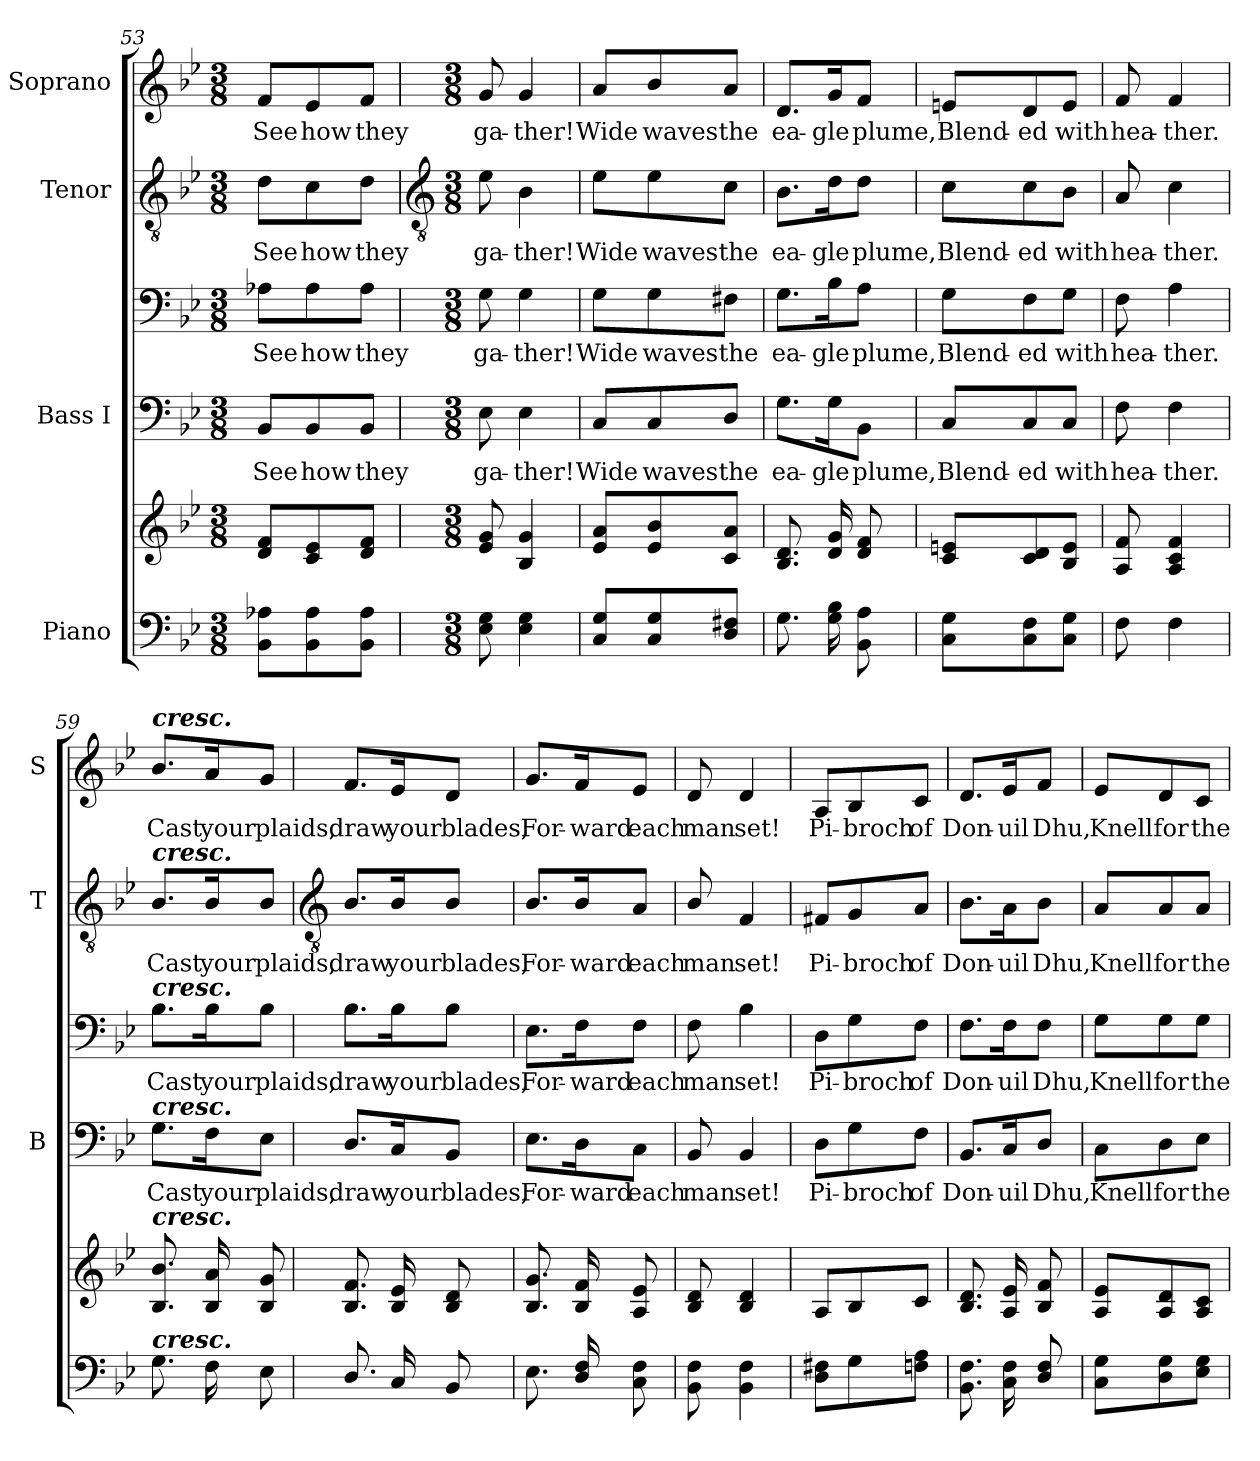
**kern	**kern	**kern	**text	**kern	**text	**kern	**text	**kern	**text
*part4	*part4	*part3	*part3	*part3	*part3	*part2	*part2	*part1	*part1
*staff6	*staff5	*staff4	*staff4	*staff3	*staff3	*staff2	*staff2	*staff1	*staff1
*I"Piano	*	*I"Bass I	*	*	*	*I"Tenor	*	*I"Soprano	*
*	*	*I'B	*	*	*	*I'T	*	*I'S	*
*clefF4	*clefG2	*clefF4	*	*clefF4	*	*clefGv2	*	*clefG2	*
*k[b-e-]	*k[b-e-]	*k[b-e-]	*	*k[b-e-]	*	*k[b-e-]	*	*k[b-e-]	*
*B-:	*B-:	*B-:	*	*B-:	*	*B-:	*	*B-:	*
*M3/8	*M3/8	*M3/8	*	*M3/8	*	*M3/8	*	*M3/8	*
=53	=53	=53	=53	=53	=53	=53	=53	=53	=53
!	!	!	!LO:LY:b	!	!LO:LY:b	!	!LO:LY:b	!	!LO:LY:b
8BB- 8A-XL	8d 8fL	8BB-/L	See	8A-X\L	See	8d\L	See	8f/L	See
!	!	!	!LO:LY:b	!	!LO:LY:b	!	!LO:LY:b	!	!LO:LY:b
8BB- 8A-	8c 8e-	8BB-/	how	8A-\	how	8c\	how	8e-/	how
!	!	!	!LO:LY:b	!	!LO:LY:b	!	!LO:LY:b	!	!LO:LY:b
8BB- 8A-J	8d 8fJ	8BB-/J	they	8A-\J	they	8d\J	they	8f/J	they
!!LO:LB:g=z
=54	=54	=54	=54	=54	=54	=54	=54	=54	=54
*	*	*	*	*	*	*clefGv2	*	*	*
*M3/8	*M3/8	*M3/8	*	*M3/8	*	*M3/8	*	*M3/8	*
!	!	!	!LO:LY:b	!	!LO:LY:b	!	!LO:LY:b	!	!LO:LY:b
8E- 8G	8e- 8g	8E-	ga-	8G	ga-	8e-	ga-	8g	ga-
!	!	!	!LO:LY:b	!	!LO:LY:b	!	!LO:LY:b	!	!LO:LY:b
4E- 4G	4B- 4g	4E-	-ther!	4G	-ther!	4B-	-ther!	4g	-ther!
=55	=55	=55	=55	=55	=55	=55	=55	=55	=55
!	!	!	!LO:LY:b	!	!LO:LY:b	!	!LO:LY:b	!	!LO:LY:b
8C 8GL	8e- 8aL	8C/L	Wide	8G\L	Wide	8e-\L	Wide	8a/L	Wide
!	!	!	!LO:LY:b	!	!LO:LY:b	!	!LO:LY:b	!	!LO:LY:b
8C/ 8G/	8e-/ 8b-/	8C/	waves	8G\	waves	8e-\	waves	8b-/	waves
!	!	!	!LO:LY:b	!	!LO:LY:b	!	!LO:LY:b	!	!LO:LY:b
8D 8F#XJ	8c 8aJ	8D/J	the	8F#X\J	the	8c\J	the	8a/J	the
=56	=56	=56	=56	=56	=56	=56	=56	=56	=56
!	!	!	!LO:LY:b	!	!LO:LY:b	!	!LO:LY:b	!	!LO:LY:b
8.GL	8.B- 8.dL	8.G\L	ea-	8.G\L	ea-	8.B-\L	ea-	8.d/L	ea-
!	!	!	!LO:LY:b	!	!LO:LY:b	!	!LO:LY:b	!	!LO:LY:b
16G 16B-L	16d 16gL	16G\K	-gle	16B-\K	-gle	16d\K	-gle	16g/K	-gle
!	!	!	!LO:LY:b	!	!LO:LY:b	!	!LO:LY:b	!	!LO:LY:b
8BB- 8AJ	8d 8fJ	8BB-\J	plume,	8A\J	plume,	8d\J	plume,	8f/J	plume,
=57	=57	=57	=57	=57	=57	=57	=57	=57	=57
!	!	!	!LO:LY:b	!	!LO:LY:b	!	!LO:LY:b	!	!LO:LY:b
8C 8GL	8c 8enL	8C/L	Blend-	8G\L	Blend-	8c\L	Blend-	8en/L	Blend-
!	!	!	!LO:LY:b	!	!LO:LY:b	!	!LO:LY:b	!	!LO:LY:b
8C 8F	8c 8d	8C/	-ed	8F\	-ed	8c\	-ed	8d/	-ed
!	!	!	!LO:LY:b	!	!LO:LY:b	!	!LO:LY:b	!	!LO:LY:b
8C 8GJ	8B- 8eJ	8C/J	with	8G\J	with	8B-\J	with	8e/J	with
=58	=58	=58	=58	=58	=58	=58	=58	=58	=58
!	!	!	!LO:LY:b	!	!LO:LY:b	!	!LO:LY:b	!	!LO:LY:b
8F	8A 8f	8F	hea-	8F	hea-	8A	hea-	8f	hea-
!	!	!	!LO:LY:b	!	!LO:LY:b	!	!LO:LY:b	!	!LO:LY:b
4F	4A 4c 4f	4F	-ther.	4A	-ther.	4c	-ther.	4f	-ther.
=59	=59	=59	=59	=59	=59	=59	=59	=59	=59
!	!	!	!	!	!	!	!	!LO:TX:a:Bi:t=cresc.	!
!	!	!	!	!	!	!LO:TX:a:Bi:t=cresc.	!	!	!
!	!	!	!	!LO:TX:a:Bi:t=cresc.	!	!	!	!	!
!	!	!LO:TX:a:Bi:t=cresc.	!	!	!	!	!	!	!
!	!LO:TX:a:Bi:t=cresc.	!	!	!	!	!	!	!	!
!LO:TX:a:Bi:t=cresc.	!	!	!	!	!	!	!	!	!
!	!	!	!LO:LY:b	!	!LO:LY:b	!	!LO:LY:b	!	!LO:LY:b
8.G\L	8.B-/ 8.b-/L	8.G\L	Cast	8.B-\L	Cast	8.B-/L	Cast	8.b-/L	Cast
!	!	!	!LO:LY:b	!	!LO:LY:b	!	!LO:LY:b	!	!LO:LY:b
16FL	16B- 16aL	16F\K	your	16B-\K	your	16B-/K	your	16a/K	your
!	!	!	!LO:LY:b	!	!LO:LY:b	!	!LO:LY:b	!	!LO:LY:b
8E-J	8B- 8gJ	8E-\J	plaids,	8B-\J	plaids,	8B-/J	plaids,	8g/J	plaids,
!!LO:LB:g=z
=60	=60	=60	=60	=60	=60	=60	=60	=60	=60
*	*	*	*	*	*	*clefGv2	*	*	*
!	!	!	!LO:LY:b	!	!LO:LY:b	!	!LO:LY:b	!	!LO:LY:b
8.D/L	8.B- 8.fL	8.D/L	draw	8.B-\L	draw	8.B-/L	draw	8.f/L	draw
!	!	!	!LO:LY:b	!	!LO:LY:b	!	!LO:LY:b	!	!LO:LY:b
16CL	16B- 16e-L	16C/K	your	16B-\K	your	16B-/K	your	16e-/K	your
!	!	!	!LO:LY:b	!	!LO:LY:b	!	!LO:LY:b	!	!LO:LY:b
8BB-J	8B- 8dJ	8BB-/J	blades,	8B-\J	blades,	8B-/J	blades,	8d/J	blades,
=61	=61	=61	=61	=61	=61	=61	=61	=61	=61
!	!	!	!LO:LY:b	!	!LO:LY:b	!	!LO:LY:b	!	!LO:LY:b
8.E-L	8.B- 8.gL	8.E-\L	For-	8.E-\L	For-	8.B-/L	For-	8.g/L	For-
!	!	!	!LO:LY:b	!	!LO:LY:b	!	!LO:LY:b	!	!LO:LY:b
16D/ 16F/L	16B- 16fL	16D\K	-ward	16F\K	-ward	16B-/K	-ward	16f/K	-ward
!	!	!	!LO:LY:b	!	!LO:LY:b	!	!LO:LY:b	!	!LO:LY:b
8C 8FJ	8A 8e-J	8C\J	each	8F\J	each	8A/J	each	8e-/J	each
=62	=62	=62	=62	=62	=62	=62	=62	=62	=62
!	!	!	!LO:LY:b	!	!LO:LY:b	!	!LO:LY:b	!	!LO:LY:b
8BB- 8F	8B- 8d	8BB-	man	8F	man	8B-/	man	8d	man
!	!	!	!LO:LY:b	!	!LO:LY:b	!	!LO:LY:b	!	!LO:LY:b
4BB- 4F	4B- 4d	4BB-	set!	4B-	set!	4F	set!	4d	set!
=63	=63	=63	=63	=63	=63	=63	=63	=63	=63
!	!	!	!LO:LY:b	!	!LO:LY:b	!	!LO:LY:b	!	!LO:LY:b
8D 8F#XL	8AL	8D\L	Pi-	8D\L	Pi-	8F#X/L	Pi-	8A/L	Pi-
!	!	!	!LO:LY:b	!	!LO:LY:b	!	!LO:LY:b	!	!LO:LY:b
8G	8B-	8G\	-broch	8G\	-broch	8G/	-broch	8B-/	-broch
!	!	!	!LO:LY:b	!	!LO:LY:b	!	!LO:LY:b	!	!LO:LY:b
8Fn 8AJ	8cJ	8F\J	of	8F\J	of	8A/J	of	8c/J	of
=64	=64	=64	=64	=64	=64	=64	=64	=64	=64
!	!	!	!LO:LY:b	!	!LO:LY:b	!	!LO:LY:b	!	!LO:LY:b
8.BB- 8.FL	8.B- 8.dL	8.BB-/L	Don-	8.F\L	Don-	8.B-\L	Don-	8.d/L	Don-
!	!	!	!LO:LY:b	!	!LO:LY:b	!	!LO:LY:b	!	!LO:LY:b
16C 16FL	16A 16e-L	16C/K	-uil	16F\K	-uil	16A\K	-uil	16e-/K	-uil
!	!	!	!LO:LY:b	!	!LO:LY:b	!	!LO:LY:b	!	!LO:LY:b
8D/ 8F/J	8B- 8fJ	8D/J	Dhu,	8F\J	Dhu,	8B-\J	Dhu,	8f/J	Dhu,
=65	=65	=65	=65	=65	=65	=65	=65	=65	=65
!	!	!	!LO:LY:b	!	!LO:LY:b	!	!LO:LY:b	!	!LO:LY:b
8C 8GL	8A 8e-L	8C\L	Knell	8G\L	Knell	8A/L	Knell	8e-/L	Knell
!	!	!	!LO:LY:b	!	!LO:LY:b	!	!LO:LY:b	!	!LO:LY:b
8D 8G	8A 8d	8D\	for	8G\	for	8A/	for	8d/	for
!	!	!	!LO:LY:b	!	!LO:LY:b	!	!LO:LY:b	!	!LO:LY:b
8E- 8GJ	8A 8cJ	8E-\J	the	8G\J	the	8A/J	the	8c/J	the
=	=	=	=	=	=	=	=	=	=
*-	*-	*-	*-	*-	*-	*-	*-	*-	*-
